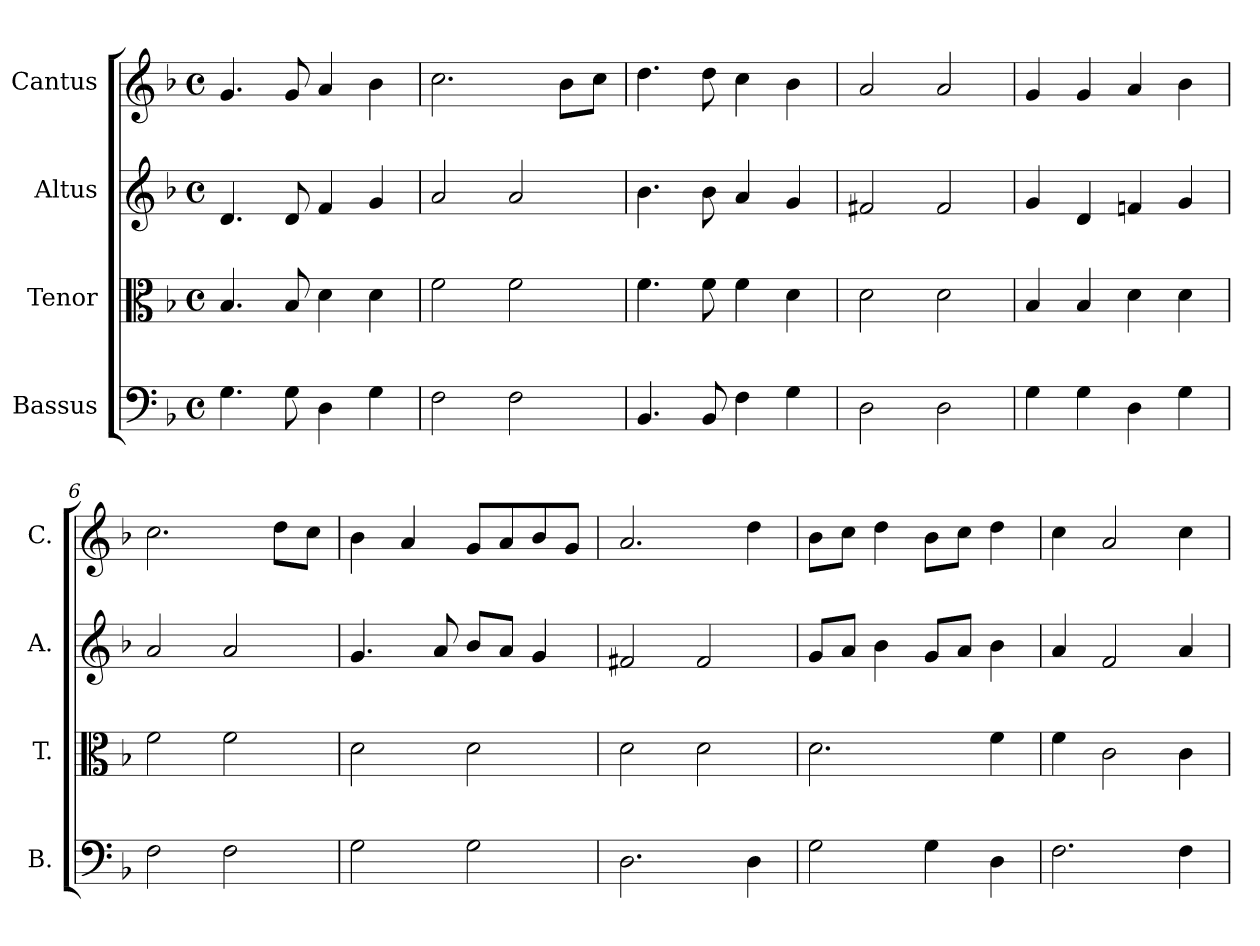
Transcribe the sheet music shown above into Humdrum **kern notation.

**kern	**kern	**kern	**kern
*part4	*part3	*part2	*part1
*staff4	*staff3	*staff2	*staff1
*I"Bassus	*I"Tenor	*I"Altus	*I"Cantus
*I'B.	*I'T.	*I'A.	*I'C.
*clefF4	*clefC3	*clefG2	*clefG2
*k[b-]	*k[b-]	*k[b-]	*k[b-]
*F:	*F:	*F:	*F:
*M4/4	*M4/4	*M4/4	*M4/4
*met(c)	*met(c)	*met(c)	*met(c)
=1	=1	=1	=1
4.G\	4.B-/	4.d/	4.g/
8G\	8B-/	8d/	8g/
4D\	4d\	4f/	4a/
4G\	4d\	4g/	4b-\
=2	=2	=2	=2
2F\	2f\	2a/	2.cc\
2F\	2f\	2a/	.
.	.	.	8b-\L
.	.	.	8cc\J
=3	=3	=3	=3
4.BB-/	4.f\	4.b-\	4.dd\
8BB-/	8f\	8b-\	8dd\
4F\	4f\	4a/	4cc\
4G\	4d\	4g/	4b-\
=4	=4	=4	=4
2D\	2d\	2f#X/	2a/
2D\	2d\	2f#/	2a/
=5	=5	=5	=5
4G\	4B-/	4g/	4g/
4G\	4B-/	4d/	4g/
4D\	4d\	4fn/	4a/
4G\	4d\	4g/	4b-\
=6	=6	=6	=6
2F\	2f\	2a/	2.cc\
2F\	2f\	2a/	.
.	.	.	8dd\L
.	.	.	8cc\J
=7	=7	=7	=7
2G\	2d\	4.g/	4b-\
.	.	.	4a/
.	.	8a/	.
2G\	2d\	8b-/L	8g/L
.	.	8a/J	8a/
.	.	4g/	8b-/
.	.	.	8g/J
=8	=8	=8	=8
2.D\	2d\	2f#X/	2.a/
.	2d\	2f#/	.
4D\	.	.	4dd\
=9	=9	=9	=9
2G\	2.d\	8g/L	8b-\L
.	.	8a/J	8cc\J
.	.	4b-\	4dd\
4G\	.	8g/L	8b-\L
.	.	8a/J	8cc\J
4D\	4f\	4b-\	4dd\
!!LO:LB:g=z
=10	=10	=10	=10
2.F\	4f\	4a/	4cc\
.	2c\	2f/	2a/
4F\	4c\	4a/	4cc\
=	=	=	=
*-	*-	*-	*-
